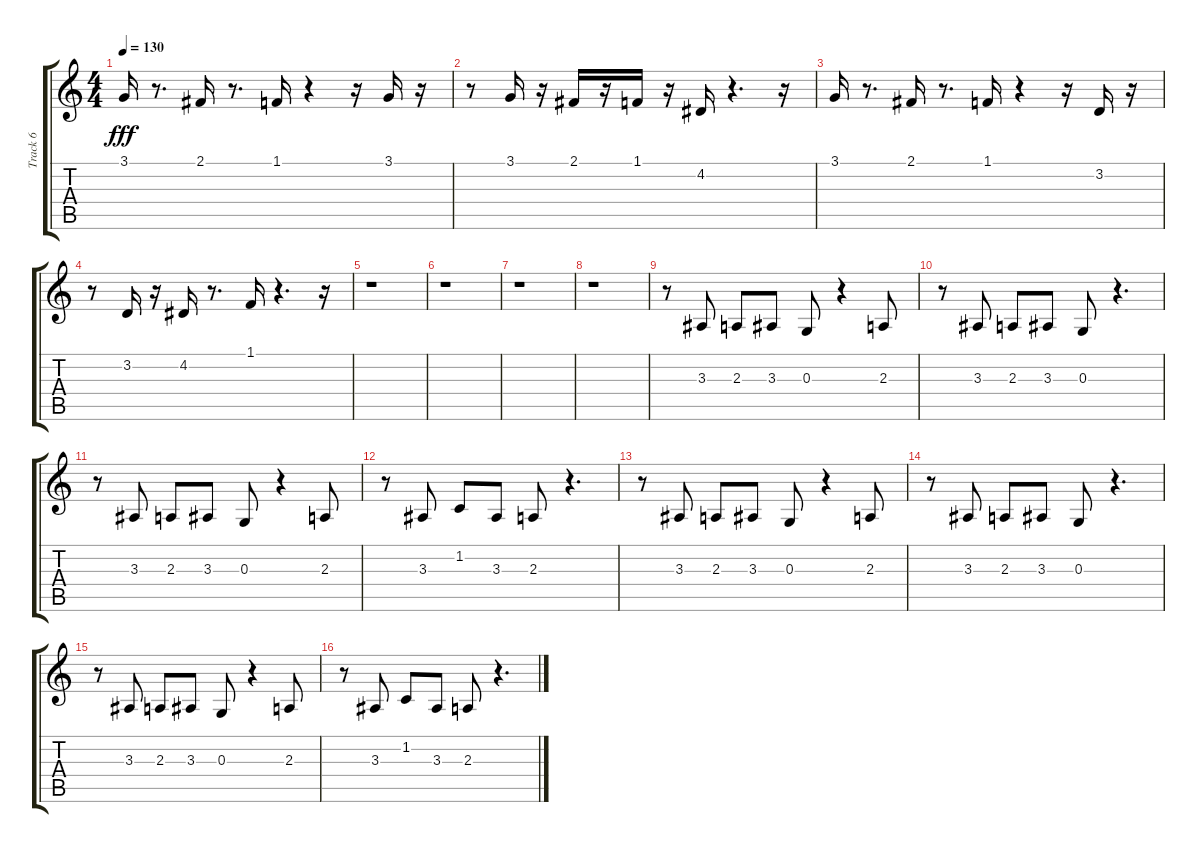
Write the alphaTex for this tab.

\track ("Track 6" "Track 6") {instrument pizzicatostrings}
\staff {score tabs}
\tuning (E4 B3 G3 D3 A2 E2) {hide}
\ts (4 4)
\tempo 130
\clef g2
\ks c
3.1.16{dy fff} r.8{d} 2.1.16 r.8{d} 1.1.16 r.4 r.16 3.1.16 r.16 |
r.8 3.1.16 r.16 2.1.16 r.16 1.1.16 r.16 4.2.16 r.4{d} r.16 |
3.1.16 r.8{d} 2.1.16 r.8{d} 1.1.16 r.4 r.16 3.2.16 r.16 |
r.8 3.2.16 r.16 4.2.16 r.8{d} 1.1.16 r.4{d} r.16 |
r.1 |
r.1 |
r.1 |
r.1 |
r.8 3.3.8 2.3.8 3.3.8 0.3.8 r.4 2.3.8 |
r.8 3.3.8 2.3.8 3.3.8 0.3.8 r.4{d} |
r.8 3.3.8 2.3.8 3.3.8 0.3.8 r.4 2.3.8 |
r.8 3.3.8 1.2.8 3.3.8 2.3.8 r.4{d} |
r.8 3.3.8 2.3.8 3.3.8 0.3.8 r.4 2.3.8 |
r.8 3.3.8 2.3.8 3.3.8 0.3.8 r.4{d} |
r.8 3.3.8 2.3.8 3.3.8 0.3.8 r.4 2.3.8 |
r.8 3.3.8 1.2.8 3.3.8 2.3.8 r.4{d}
